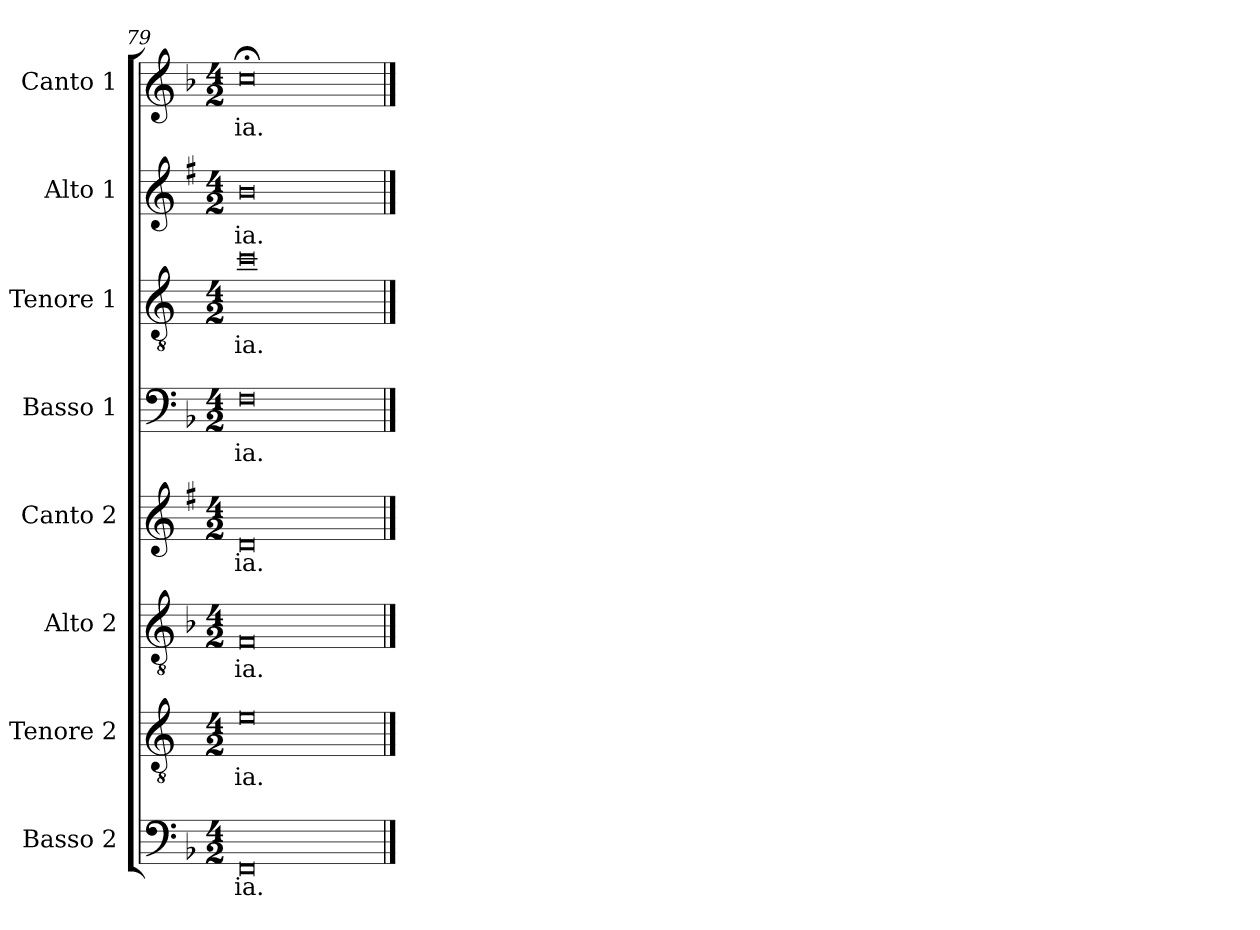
**kern	**text	**kern	**text	**kern	**text	**kern	**text	**kern	**text	**kern	**text	**kern	**text	**kern	**text
*part8	*part8	*part7	*part7	*part6	*part6	*part5	*part5	*part4	*part4	*part3	*part3	*part2	*part2	*part1	*part1
*staff8	*staff8	*staff7	*staff7	*staff6	*staff6	*staff5	*staff5	*staff4	*staff4	*staff3	*staff3	*staff2	*staff2	*staff1	*staff1
*I"Basso 2	*	*I"Tenore 2	*	*I"Alto 2	*	*I"Canto 2	*	*I"Basso 1	*	*I"Tenore 1	*	*I"Alto 1	*	*I"Canto 1	*
*I'B2	*	*I'T2	*	*I'A2	*	*I'C2	*	*I'B1	*	*I'T1	*	*I'A1	*	*I'C1	*
*clefF4	*	*clefGv2	*	*clefGv2	*	*clefG2	*	*clefF4	*	*clefGv2	*	*clefG2	*	*clefG2	*
*	*	*ITrd4c7	*	*	*	*ITrd1c2	*	*	*	*ITrd4c7	*	*ITrd1c2	*	*	*
*k[b-]	*	*k[b-]	*	*k[b-]	*	*k[b-]	*	*k[b-]	*	*k[b-]	*	*k[b-]	*	*k[b-]	*
*F:	*	*F:	*	*F:	*	*F:	*	*F:	*	*F:	*	*F:	*	*F:	*
*M4/2	*	*M4/2	*	*M4/2	*	*M4/2	*	*M4/2	*	*M4/2	*	*M4/2	*	*M4/2	*
=79	=79	=79	=79	=79	=79	=79	=79	=79	=79	=79	=79	=79	=79	=79	=79
!	!LO:LY:b	!	!LO:LY:b	!	!LO:LY:b	!	!LO:LY:b	!	!LO:LY:b	!	!LO:LY:b	!	!LO:LY:b	!	!LO:LY:b
0FF	-ia.	0A	-ia.	0F	-ia.	0c	-ia.	0F	-ia.	0f	-ia.	0a	-ia.	0cc;<	-ia.
==	==	==	==	==	==	==	==	==	==	==	==	==	==	==	==
*-	*-	*-	*-	*-	*-	*-	*-	*-	*-	*-	*-	*-	*-	*-	*-
